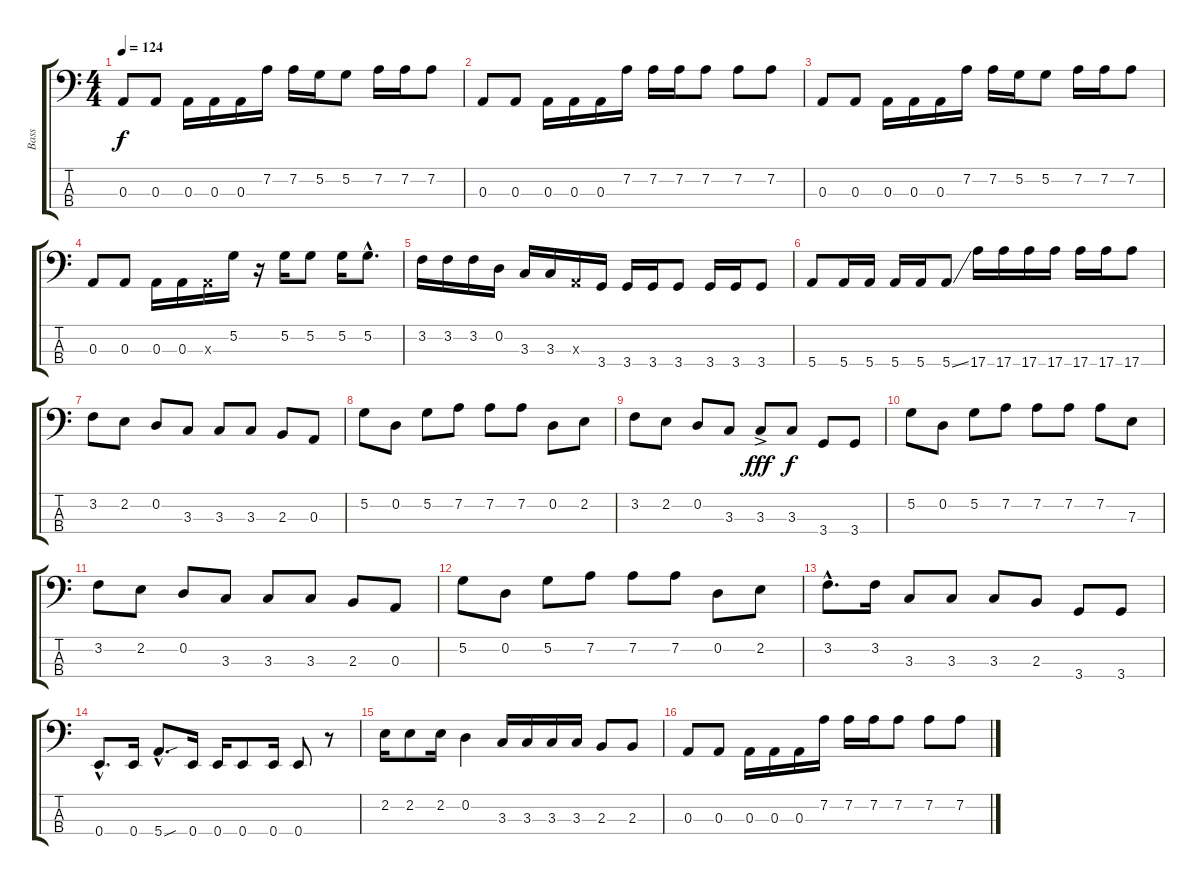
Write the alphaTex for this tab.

\track ("Bass" "Bass") {instrument electricbasspick}
\staff {score tabs}
\tuning (G2 D2 A1 E1) {hide}
\ts (4 4)
\tempo 124
\clef f4
\ks c
0.3.8{dy f} 0.3.8 0.3.16 0.3.16 0.3.16 7.2.16 7.2.16 5.2.16 5.2.8 7.2.16 7.2.16 7.2.8 |
0.3.8 0.3.8 0.3.16 0.3.16 0.3.16 7.2.16 7.2.16 7.2.16 7.2.8 7.2.8 7.2.8 |
0.3.8 0.3.8 0.3.16 0.3.16 0.3.16 7.2.16 7.2.16 5.2.16 5.2.8 7.2.16 7.2.16 7.2.8 |
0.3.8 0.3.8 0.3.16 0.3.16 0.3{x}.16 5.2.16 r.16 5.2.16 5.2.8 5.2.16 5.2{hac}.8{d} |
3.2.16 3.2.16 3.2.16 0.2.16 3.3.16 3.3.16 0.3{x}.16 3.4.16 3.4.16 3.4.16 3.4.8 3.4.16 3.4.16 3.4.8 |
5.4.8 5.4.16 5.4.16 5.4.16 5.4.16 5.4{ss}.8 17.4.16 17.4.16 17.4.16 17.4.16 17.4.16 17.4.16 17.4.8 |
3.2.8 2.2.8 0.2.8 3.3.8 3.3.8 3.3.8 2.3.8 0.3.8 |
5.2.8 0.2.8 5.2.8 7.2.8 7.2.8 7.2.8 0.2.8 2.2.8 |
3.2.8 2.2.8 0.2.8 3.3.8 3.3{ac}.8{dy fff} 3.3.8{dy f} 3.4.8 3.4.8 |
5.2.8 0.2.8 5.2.8 7.2.8 7.2.8 7.2.8 7.2.8 7.3.8 |
3.2.8 2.2.8 0.2.8 3.3.8 3.3.8 3.3.8 2.3.8 0.3.8 |
5.2.8 0.2.8 5.2.8 7.2.8 7.2.8 7.2.8 0.2.8 2.2.8 |
3.2{hac}.8{d} 3.2.16 3.3.8 3.3.8 3.3.8 2.3.8 3.4.8 3.4.8 |
0.4{hac}.8{d} 0.4.16 5.4{sou hac}.8{d} 0.4.16 0.4.16 0.4.8 0.4.16 0.4.8 r.8 |
2.2.16 2.2.8 2.2.16 0.2.4 3.3.16 3.3.16 3.3.16 3.3.16 2.3.8 2.3.8 |
0.3.8 0.3.8 0.3.16 0.3.16 0.3.16 7.2.16 7.2.16 7.2.16 7.2.8 7.2.8 7.2.8
